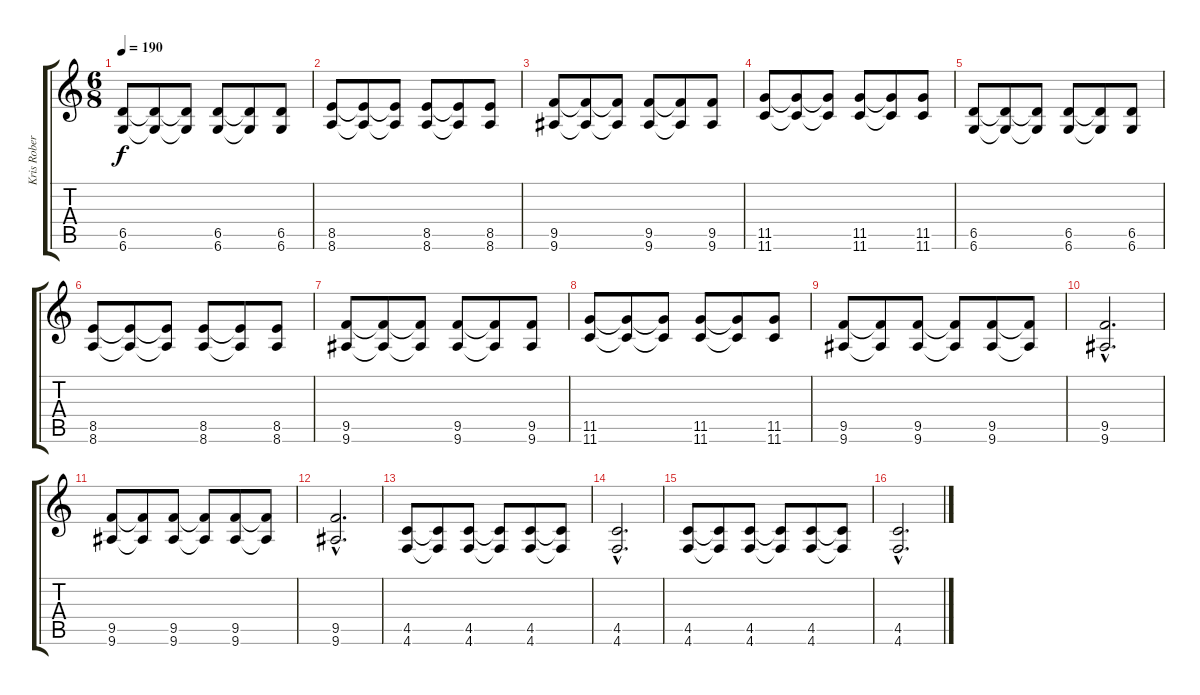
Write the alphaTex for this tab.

\track ("Kris Roberts" "Kris Rober") {instrument overdrivenguitar}
\staff {score tabs}
\tuning (Eb4 Bb3 Gb3 Db3 Ab2 Db2) {hide}
\ts (6 8)
\tempo 190
\clef g2
\ks c
(6.5 6.6).8{dy f} (6.5{t} 6.6{t}).8 (6.5{t} 6.6{t}).8 (6.5 6.6).8 (6.5{t} 6.6{t}).8 (6.5 6.6).8 |
(8.5 8.6).8 (8.5{t} 8.6{t}).8 (8.5{t} 8.6{t}).8 (8.5 8.6).8 (8.5{t} 8.6{t}).8 (8.5 8.6).8 |
(9.5 9.6).8 (9.5{t} 9.6{t}).8 (9.5{t} 9.6{t}).8 (9.5 9.6).8 (9.5{t} 9.6{t}).8 (9.5 9.6).8 |
(11.5 11.6).8 (11.5{t} 11.6{t}).8 (11.5{t} 11.6{t}).8 (11.5 11.6).8 (11.5{t} 11.6{t}).8 (11.5 11.6).8 |
(6.5 6.6).8 (6.5{t} 6.6{t}).8 (6.5{t} 6.6{t}).8 (6.5 6.6).8 (6.5{t} 6.6{t}).8 (6.5 6.6).8 |
(8.5 8.6).8 (8.5{t} 8.6{t}).8 (8.5{t} 8.6{t}).8 (8.5 8.6).8 (8.5{t} 8.6{t}).8 (8.5 8.6).8 |
(9.5 9.6).8 (9.5{t} 9.6{t}).8 (9.5{t} 9.6{t}).8 (9.5 9.6).8 (9.5{t} 9.6{t}).8 (9.5 9.6).8 |
(11.5 11.6).8 (11.5{t} 11.6{t}).8 (11.5{t} 11.6{t}).8 (11.5 11.6).8 (11.5{t} 11.6{t}).8 (11.5 11.6).8 |
(9.5 9.6).8 (9.5{t} 9.6{t}).8 (9.5 9.6).8 (9.5{t} 9.6{t}).8 (9.5 9.6).8 (9.5{t} 9.6{t}).8 |
(9.5{hac} 9.6{hac}).2{d} |
(9.5 9.6).8 (9.5{t} 9.6{t}).8 (9.5 9.6).8 (9.5{t} 9.6{t}).8 (9.5 9.6).8 (9.5{t} 9.6{t}).8 |
(9.5{hac} 9.6{hac}).2{d} |
(4.5 4.6).8 (4.5{t} 4.6{t}).8 (4.5 4.6).8 (4.5{t} 4.6{t}).8 (4.5 4.6).8 (4.5{t} 4.6{t}).8 |
(4.5{hac} 4.6{hac}).2{d} |
(4.5 4.6).8 (4.5{t} 4.6{t}).8 (4.5 4.6).8 (4.5{t} 4.6{t}).8 (4.5 4.6).8 (4.5{t} 4.6{t}).8 |
(4.5{hac} 4.6{hac}).2{d}
